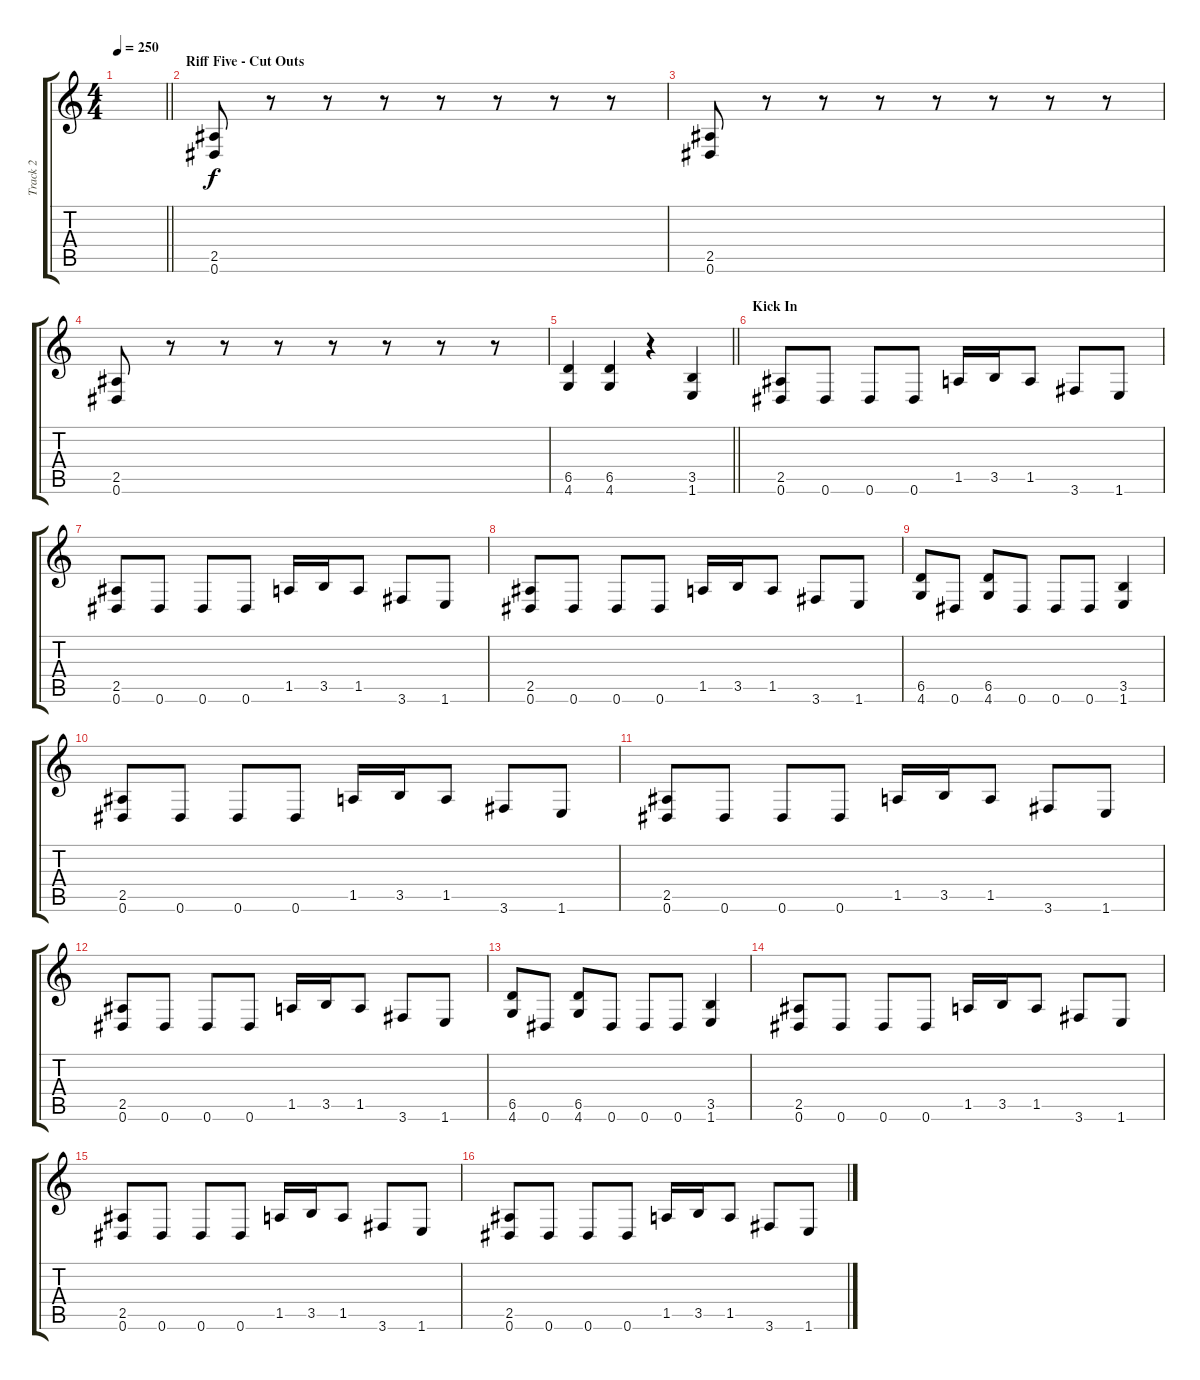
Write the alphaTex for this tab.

\track ("Track 2" "Track 2") {instrument distortionguitar}
\staff {score tabs}
\tuning (Eb4 Bb3 Gb3 Db3 Ab2 Eb2) {hide}
\ts (4 4)
\tempo 250
\clef g2
\barLineRight lightlight
\ks c
|
\section ("" "Riff Five - Cut Outs")
(2.5 0.6).8 r.8 r.8 r.8 r.8 r.8 r.8 r.8 |
(2.5 0.6).8 r.8 r.8 r.8 r.8 r.8 r.8 r.8 |
(2.5 0.6).8 r.8 r.8 r.8 r.8 r.8 r.8 r.8 |
\barLineRight lightlight
(6.5 4.6).4 (6.5 4.6).4 r.4 (3.5 1.6).4 |
\section ("" "Kick In")
(2.5 0.6).8 0.6.8 0.6.8 0.6.8 1.5.16 3.5.16 1.5.8 3.6.8 1.6.8 |
(2.5 0.6).8 0.6.8 0.6.8 0.6.8 1.5.16 3.5.16 1.5.8 3.6.8 1.6.8 |
(2.5 0.6).8 0.6.8 0.6.8 0.6.8 1.5.16 3.5.16 1.5.8 3.6.8 1.6.8 |
(6.5 4.6).8 0.6.8 (6.5 4.6).8 0.6.8 0.6.8 0.6.8 (3.5 1.6).4 |
(2.5 0.6).8 0.6.8 0.6.8 0.6.8 1.5.16 3.5.16 1.5.8 3.6.8 1.6.8 |
(2.5 0.6).8 0.6.8 0.6.8 0.6.8 1.5.16 3.5.16 1.5.8 3.6.8 1.6.8 |
(2.5 0.6).8 0.6.8 0.6.8 0.6.8 1.5.16 3.5.16 1.5.8 3.6.8 1.6.8 |
(6.5 4.6).8 0.6.8 (6.5 4.6).8 0.6.8 0.6.8 0.6.8 (3.5 1.6).4 |
(2.5 0.6).8 0.6.8 0.6.8 0.6.8 1.5.16 3.5.16 1.5.8 3.6.8 1.6.8 |
(2.5 0.6).8 0.6.8 0.6.8 0.6.8 1.5.16 3.5.16 1.5.8 3.6.8 1.6.8 |
(2.5 0.6).8 0.6.8 0.6.8 0.6.8 1.5.16 3.5.16 1.5.8 3.6.8 1.6.8
